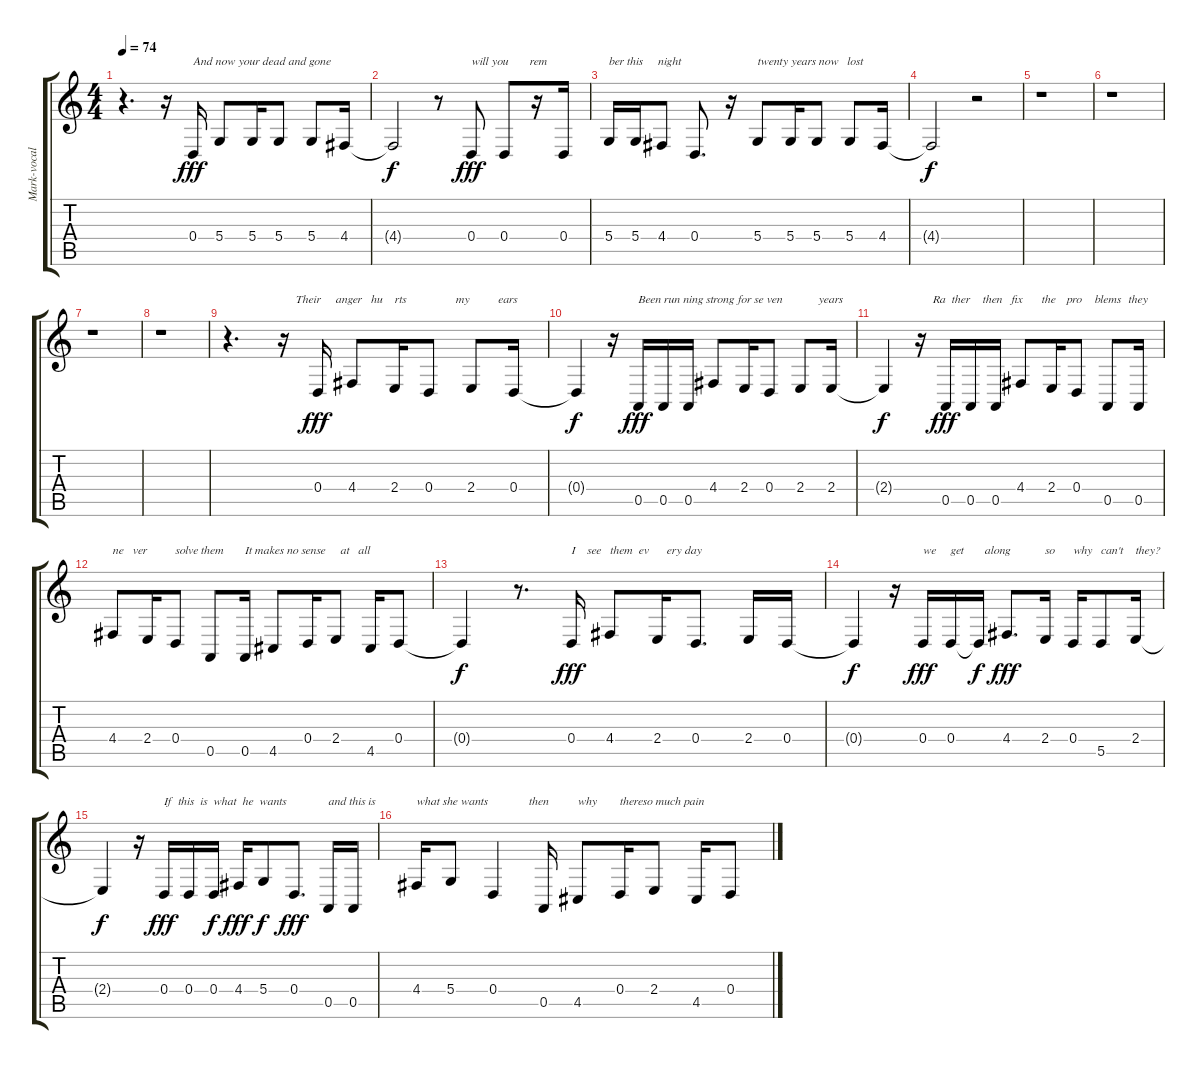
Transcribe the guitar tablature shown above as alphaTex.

\track ("Mark-vocals" "Mark-vocal") {instrument baritonesax}
\staff {score tabs}
\tuning (E4 B3 G3 D3 A2 E2) {hide}
\ts (4 4)
\tempo 74
\clef g2
\ks c
r.4{d dy f} r.16 0.4.16{txt "And now your dead and gone" dy fff} 5.4.8 5.4.16 5.4.8 5.4.8 4.4.16 |
4.4{t}.2{dy f} r.8 0.4.8{txt "will you       rem " dy fff} 0.4.8 r.16 0.4.16 |
5.4.16{txt "ber this     night"} 5.4.16 4.4.8 0.4.8{d} r.16 5.4.8{txt "twenty years now   lost"} 5.4.16 5.4.8 5.4.8 4.4.16 |
4.4{t}.2{dy f} r.2 |
r.1 |
r.1 |
r.1 |
r.1 |
r.4{d} r.16{txt "    Their"} 0.4.16{txt "      anger   hu    rts" dy fff} 4.4.8 2.4.16 0.4.8{txt "         my"} 2.4.8{txt "         ears"} 0.4.16 |
0.4{t}.4{dy f} r.16 0.5.16{txt "Been run ning strong for se ven" dy fff} 0.5.16 0.5.16 4.4.8 2.4.16 0.4.8 2.4.8{txt "      years"} 2.4.16 |
2.4{t}.4{dy f} r.16{txt "    Ra  ther"} 0.5.16{dy fff} 0.5.16{txt "    then"} 0.5.16{txt "     fix"} 4.4.8{txt "       the"} 2.4.16{txt "     pro"} 0.4.8{txt "      blems"} 0.5.8{txt "       they"} 0.5.16 |
4.4.8{txt "ne   ver"} 2.4.16 0.4.8{txt "solve them"} 0.5.8 0.5.16{txt "It makes no sense     at   all"} 4.5.8 0.4.16 2.4.8 4.5.16 0.4.8 |
0.4{t}.4{dy f} r.8{d} 0.4.16{txt "I    see   them  ev      ery day" dy fff} 4.4.8 2.4.16 0.4.8{d} 2.4.16 0.4.16 |
0.4{t}.4{dy f} r.16 0.4.16{txt "we" dy fff} 0.4.16{txt "get"} 0.4{t}.16{txt "  along" dy f} 4.4.8{d dy fff} 2.4.16{txt "so"} 0.4.16{txt "why"} 5.5.8{txt "can't"} 2.4.16{txt "they?"} |
2.4{t}.4{dy f} r.16 0.4.16{txt "If  this  is  what  he  wants" dy fff} 0.4.16 0.4.16{dy f} 4.4.16{dy fff} 5.4.8{dy f} 0.4.8{d dy fff} 0.5.16{txt "and this is"} 0.5.16 |
4.4.16{txt "what she wants"} 5.4.8 0.4.4{txt "            then"} 0.5.16 4.5.8{txt "why"} 0.4.16{txt "thereso much pain"} 2.4.8 4.5.16 0.4.8
